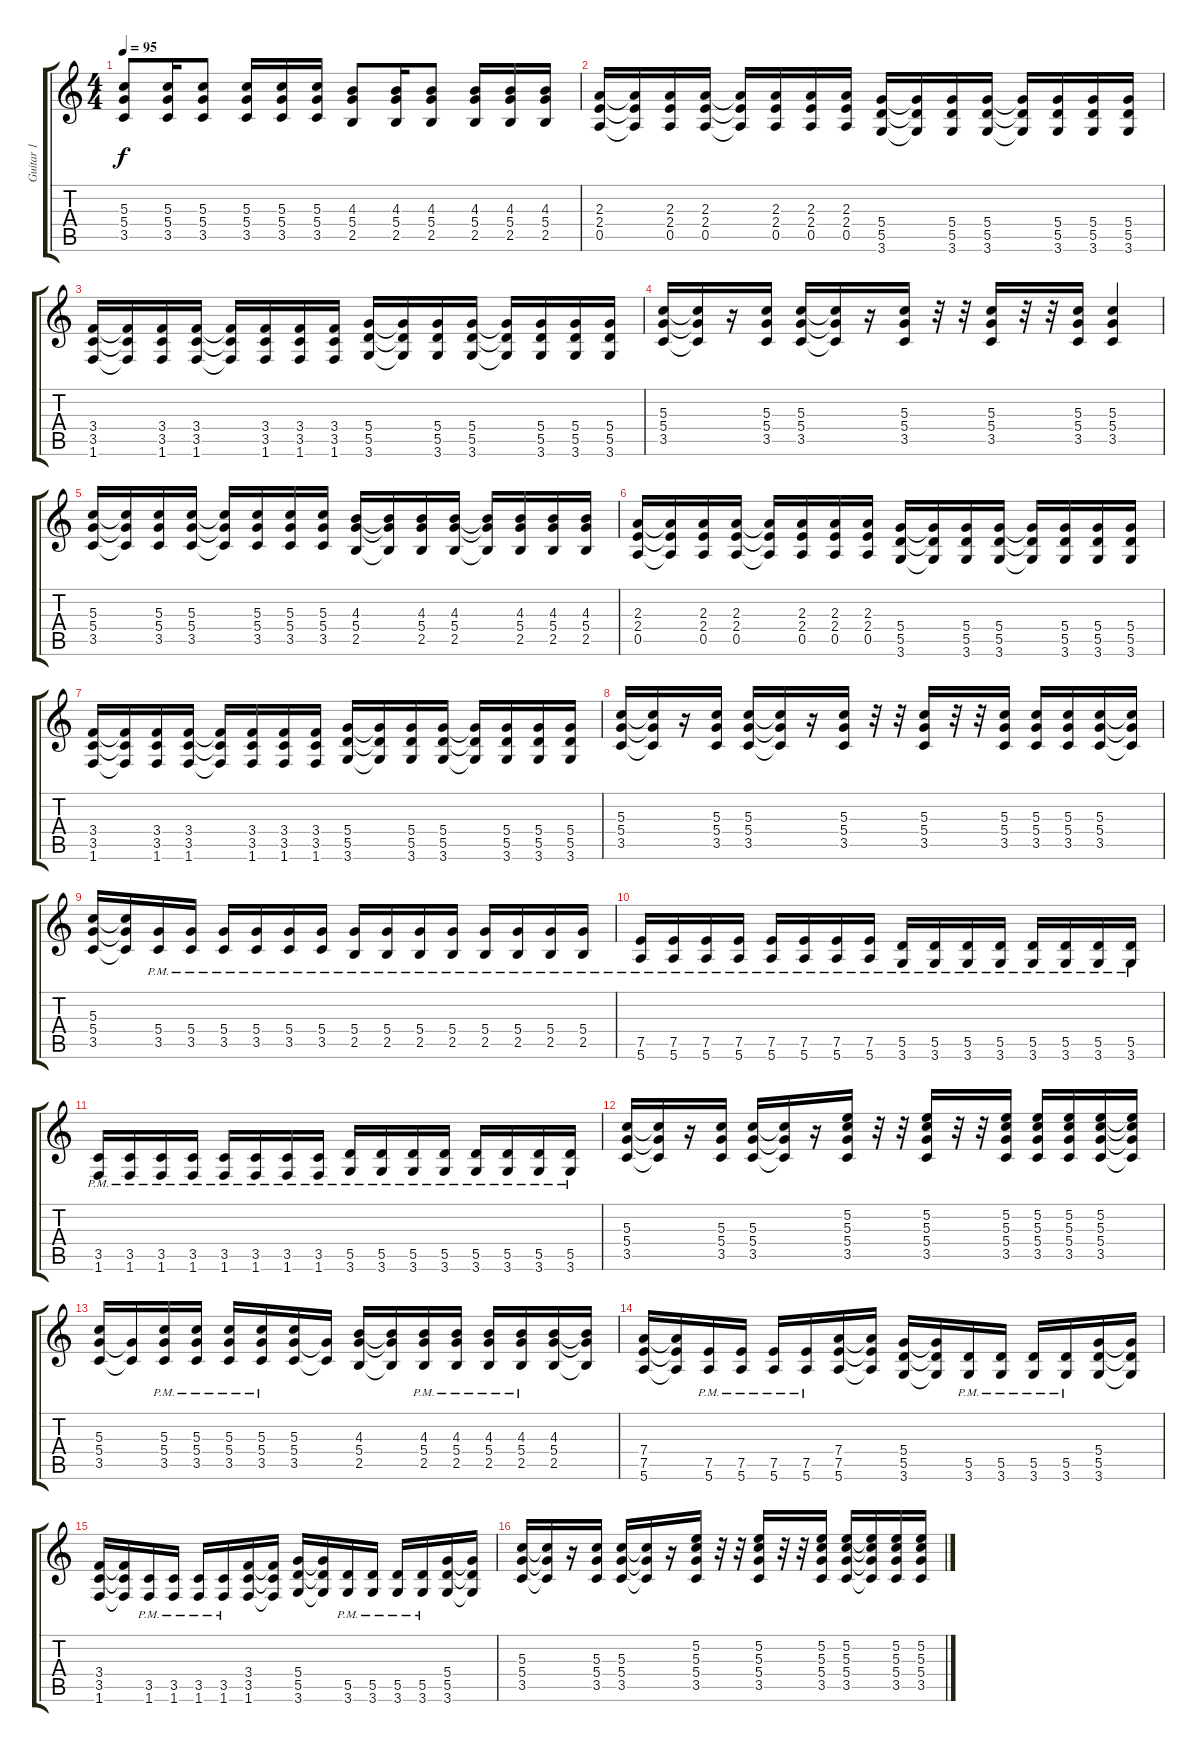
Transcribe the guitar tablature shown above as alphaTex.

\track ("Guitar 1" "Guitar 1") {instrument overdrivenguitar}
\staff {score tabs}
\tuning (E4 B3 G3 D3 A2 E2) {hide}
\ts (4 4)
\tempo 95
\clef g2
\ks c
(5.3 5.4 3.5).8{dy f instrument overdrivenguitar} (5.3 5.4 3.5).16 (5.3 5.4 3.5).8 (5.3 5.4 3.5).16 (5.3 5.4 3.5).16 (5.3 5.4 3.5).16 (4.3 5.4 2.5).8 (4.3 5.4 2.5).16 (4.3 5.4 2.5).8 (4.3 5.4 2.5).16 (4.3 5.4 2.5).16 (4.3 5.4 2.5).16 |
(2.3 2.4 0.5).16 (2.3{t} 2.4{t} 0.5{t}).16 (2.3 2.4 0.5).16 (2.3 2.4 0.5).16 (2.3{t} 2.4{t} 0.5{t}).16 (2.3 2.4 0.5).16 (2.3 2.4 0.5).16 (2.3 2.4 0.5).16 (5.4 5.5 3.6).16 (5.4{t} 5.5{t} 3.6{t}).16 (5.4 5.5 3.6).16 (5.4 5.5 3.6).16 (5.4{t} 5.5{t} 3.6{t}).16 (5.4 5.5 3.6).16 (5.4 5.5 3.6).16 (5.4 5.5 3.6).16 |
(3.4 3.5 1.6).16 (3.4{t} 3.5{t} 1.6{t}).16 (3.4 3.5 1.6).16 (3.4 3.5 1.6).16 (3.4{t} 3.5{t} 1.6{t}).16 (3.4 3.5 1.6).16 (3.4 3.5 1.6).16 (3.4 3.5 1.6).16 (5.4 5.5 3.6).16 (5.4{t} 5.5{t} 3.6{t}).16 (5.4 5.5 3.6).16 (5.4 5.5 3.6).16 (5.4{t} 5.5{t} 3.6{t}).16 (5.4 5.5 3.6).16 (5.4 5.5 3.6).16 (5.4 5.5 3.6).16 |
(5.3 5.4 3.5).16 (5.3{t} 5.4{t} 3.5{t}).16 r.16 (5.3 5.4 3.5).16 (5.3 5.4 3.5).16 (5.3{t} 5.4{t} 3.5{t}).16 r.16 (5.3 5.4 3.5).16 r.32 r.32 (5.3 5.4 3.5).16 r.32 r.32 (5.3 5.4 3.5).16 (5.3 5.4 3.5).4 |
(5.3 5.4 3.5).16 (5.3{t} 5.4{t} 3.5{t}).16 (5.3 5.4 3.5).16 (5.3 5.4 3.5).16 (5.3{t} 5.4{t} 3.5{t}).16 (5.3 5.4 3.5).16 (5.3 5.4 3.5).16 (5.3 5.4 3.5).16 (4.3 5.4 2.5).16 (4.3{t} 5.4{t} 2.5{t}).16 (4.3 5.4 2.5).16 (4.3 5.4 2.5).16 (4.3{t} 5.4{t} 2.5{t}).16 (4.3 5.4 2.5).16 (4.3 5.4 2.5).16 (4.3 5.4 2.5).16 |
(2.3 2.4 0.5).16 (2.3{t} 2.4{t} 0.5{t}).16 (2.3 2.4 0.5).16 (2.3 2.4 0.5).16 (2.3{t} 2.4{t} 0.5{t}).16 (2.3 2.4 0.5).16 (2.3 2.4 0.5).16 (2.3 2.4 0.5).16 (5.4 5.5 3.6).16 (5.4{t} 5.5{t} 3.6{t}).16 (5.4 5.5 3.6).16 (5.4 5.5 3.6).16 (5.4{t} 5.5{t} 3.6{t}).16 (5.4 5.5 3.6).16 (5.4 5.5 3.6).16 (5.4 5.5 3.6).16 |
(3.4 3.5 1.6).16 (3.4{t} 3.5{t} 1.6{t}).16 (3.4 3.5 1.6).16 (3.4 3.5 1.6).16 (3.4{t} 3.5{t} 1.6{t}).16 (3.4 3.5 1.6).16 (3.4 3.5 1.6).16 (3.4 3.5 1.6).16 (5.4 5.5 3.6).16 (5.4{t} 5.5{t} 3.6{t}).16 (5.4 5.5 3.6).16 (5.4 5.5 3.6).16 (5.4{t} 5.5{t} 3.6{t}).16 (5.4 5.5 3.6).16 (5.4 5.5 3.6).16 (5.4 5.5 3.6).16 |
(5.3 5.4 3.5).16 (5.3{t} 5.4{t} 3.5{t}).16 r.16 (5.3 5.4 3.5).16 (5.3 5.4 3.5).16 (5.3{t} 5.4{t} 3.5{t}).16 r.16 (5.3 5.4 3.5).16 r.32 r.32 (5.3 5.4 3.5).16 r.32 r.32 (5.3 5.4 3.5).16 (5.3 5.4 3.5).16 (5.3 5.4 3.5).16 (5.3 5.4 3.5).16 (5.3{t} 5.4{t} 3.5{t}).16 |
(5.3 5.4 3.5).16 (5.3{t} 5.4{t} 3.5{t}).16 (5.4{pm} 3.5{pm}).16 (5.4{pm} 3.5{pm}).16 (5.4{pm} 3.5{pm}).16 (5.4{pm} 3.5{pm}).16 (5.4{pm} 3.5{pm}).16 (5.4{pm} 3.5{pm}).16 (5.4{pm} 2.5{pm}).16 (5.4{pm} 2.5{pm}).16 (5.4{pm} 2.5{pm}).16 (5.4{pm} 2.5{pm}).16 (5.4{pm} 2.5{pm}).16 (5.4{pm} 2.5{pm}).16 (5.4{pm} 2.5{pm}).16 (5.4{pm} 2.5{pm}).16 |
(7.5{pm} 5.6{pm}).16 (7.5{pm} 5.6{pm}).16 (7.5{pm} 5.6{pm}).16 (7.5{pm} 5.6{pm}).16 (7.5{pm} 5.6{pm}).16 (7.5{pm} 5.6{pm}).16 (7.5{pm} 5.6{pm}).16 (7.5{pm} 5.6{pm}).16 (5.5{pm} 3.6{pm}).16 (5.5{pm} 3.6{pm}).16 (5.5{pm} 3.6{pm}).16 (5.5{pm} 3.6{pm}).16 (5.5{pm} 3.6{pm}).16 (5.5{pm} 3.6{pm}).16 (5.5{pm} 3.6{pm}).16 (5.5{pm} 3.6{pm}).16 |
(3.5{pm} 1.6{pm}).16 (3.5{pm} 1.6{pm}).16 (3.5{pm} 1.6{pm}).16 (3.5{pm} 1.6{pm}).16 (3.5{pm} 1.6{pm}).16 (3.5{pm} 1.6{pm}).16 (3.5{pm} 1.6{pm}).16 (3.5{pm} 1.6{pm}).16 (5.5{pm} 3.6{pm}).16 (5.5{pm} 3.6{pm}).16 (5.5{pm} 3.6{pm}).16 (5.5{pm} 3.6{pm}).16 (5.5{pm} 3.6{pm}).16 (5.5{pm} 3.6{pm}).16 (5.5{pm} 3.6{pm}).16 (5.5{pm} 3.6{pm}).16 |
(5.3 5.4 3.5).16 (5.3{t} 5.4{t} 3.5{t}).16 r.16 (5.3 5.4 3.5).16 (5.3 5.4 3.5).16 (5.3{t} 5.4{t} 3.5{t}).16 r.16 (5.2 5.3 5.4 3.5).16 r.32 r.32 (5.2 5.3 5.4 3.5).16 r.32 r.32 (5.2 5.3 5.4 3.5).16 (5.2 5.3 5.4 3.5).16 (5.2 5.3 5.4 3.5).16 (5.2 5.3 5.4 3.5).16 (5.2{t} 5.3{t} 5.4{t} 3.5{t}).16 |
(5.3 5.4 3.5).16 (5.4{t} 3.5{t}).16 (5.3{pm} 5.4{pm} 3.5{pm}).16 (5.3{pm} 5.4{pm} 3.5{pm}).16 (5.3{pm} 5.4{pm} 3.5{pm}).16 (5.3{pm} 5.4{pm} 3.5{pm}).16 (5.3 5.4 3.5).16 (5.4{t} 3.5{t}).16 (4.3 5.4 2.5).16 (4.3{t} 5.4{t} 2.5{t}).16 (4.3{pm} 5.4{pm} 2.5{pm}).16 (4.3{pm} 5.4{pm} 2.5{pm}).16 (4.3{pm} 5.4{pm} 2.5{pm}).16 (4.3{pm} 5.4{pm} 2.5{pm}).16 (4.3 5.4 2.5).16 (4.3{t} 5.4{t} 2.5{t}).16 |
(7.4 7.5 5.6).16 (7.4{t} 7.5{t} 5.6{t}).16 (7.5{pm} 5.6{pm}).16 (7.5{pm} 5.6{pm}).16 (7.5{pm} 5.6{pm}).16 (7.5{pm} 5.6{pm}).16 (7.4 7.5 5.6).16 (7.4{t} 7.5{t} 5.6{t}).16 (5.4 5.5 3.6).16 (5.4{t} 5.5{t} 3.6{t}).16 (5.5{pm} 3.6{pm}).16 (5.5{pm} 3.6{pm}).16 (5.5{pm} 3.6{pm}).16 (5.5{pm} 3.6{pm}).16 (5.4 5.5 3.6).16 (5.4{t} 5.5{t} 3.6{t}).16 |
(3.4 3.5 1.6).16 (3.4{t} 3.5{t} 1.6{t}).16 (3.5{pm} 1.6{pm}).16 (3.5{pm} 1.6{pm}).16 (3.5{pm} 1.6{pm}).16 (3.5{pm} 1.6{pm}).16 (3.4 3.5 1.6).16 (3.4{t} 3.5{t} 1.6{t}).16 (5.4 5.5 3.6).16 (5.4{t} 5.5{t} 3.6{t}).16 (5.5{pm} 3.6{pm}).16 (5.5{pm} 3.6{pm}).16 (5.5{pm} 3.6{pm}).16 (5.5{pm} 3.6{pm}).16 (5.4 5.5 3.6).16 (5.4{t} 5.5{t} 3.6{t}).16 |
(5.3 5.4 3.5).16 (5.3{t} 5.4{t} 3.5{t}).16 r.16 (5.3 5.4 3.5).16 (5.3 5.4 3.5).16 (5.3{t} 5.4{t} 3.5{t}).16 r.16 (5.2 5.3 5.4 3.5).16 r.32 r.32 (5.2 5.3 5.4 3.5).16 r.32 r.32 (5.2 5.3 5.4 3.5).16 (5.2 5.3 5.4 3.5).16 (5.2{t} 5.3{t} 5.4{t} 3.5{t}).16 (5.2 5.3 5.4 3.5).16 (5.2 5.3 5.4 3.5).16
